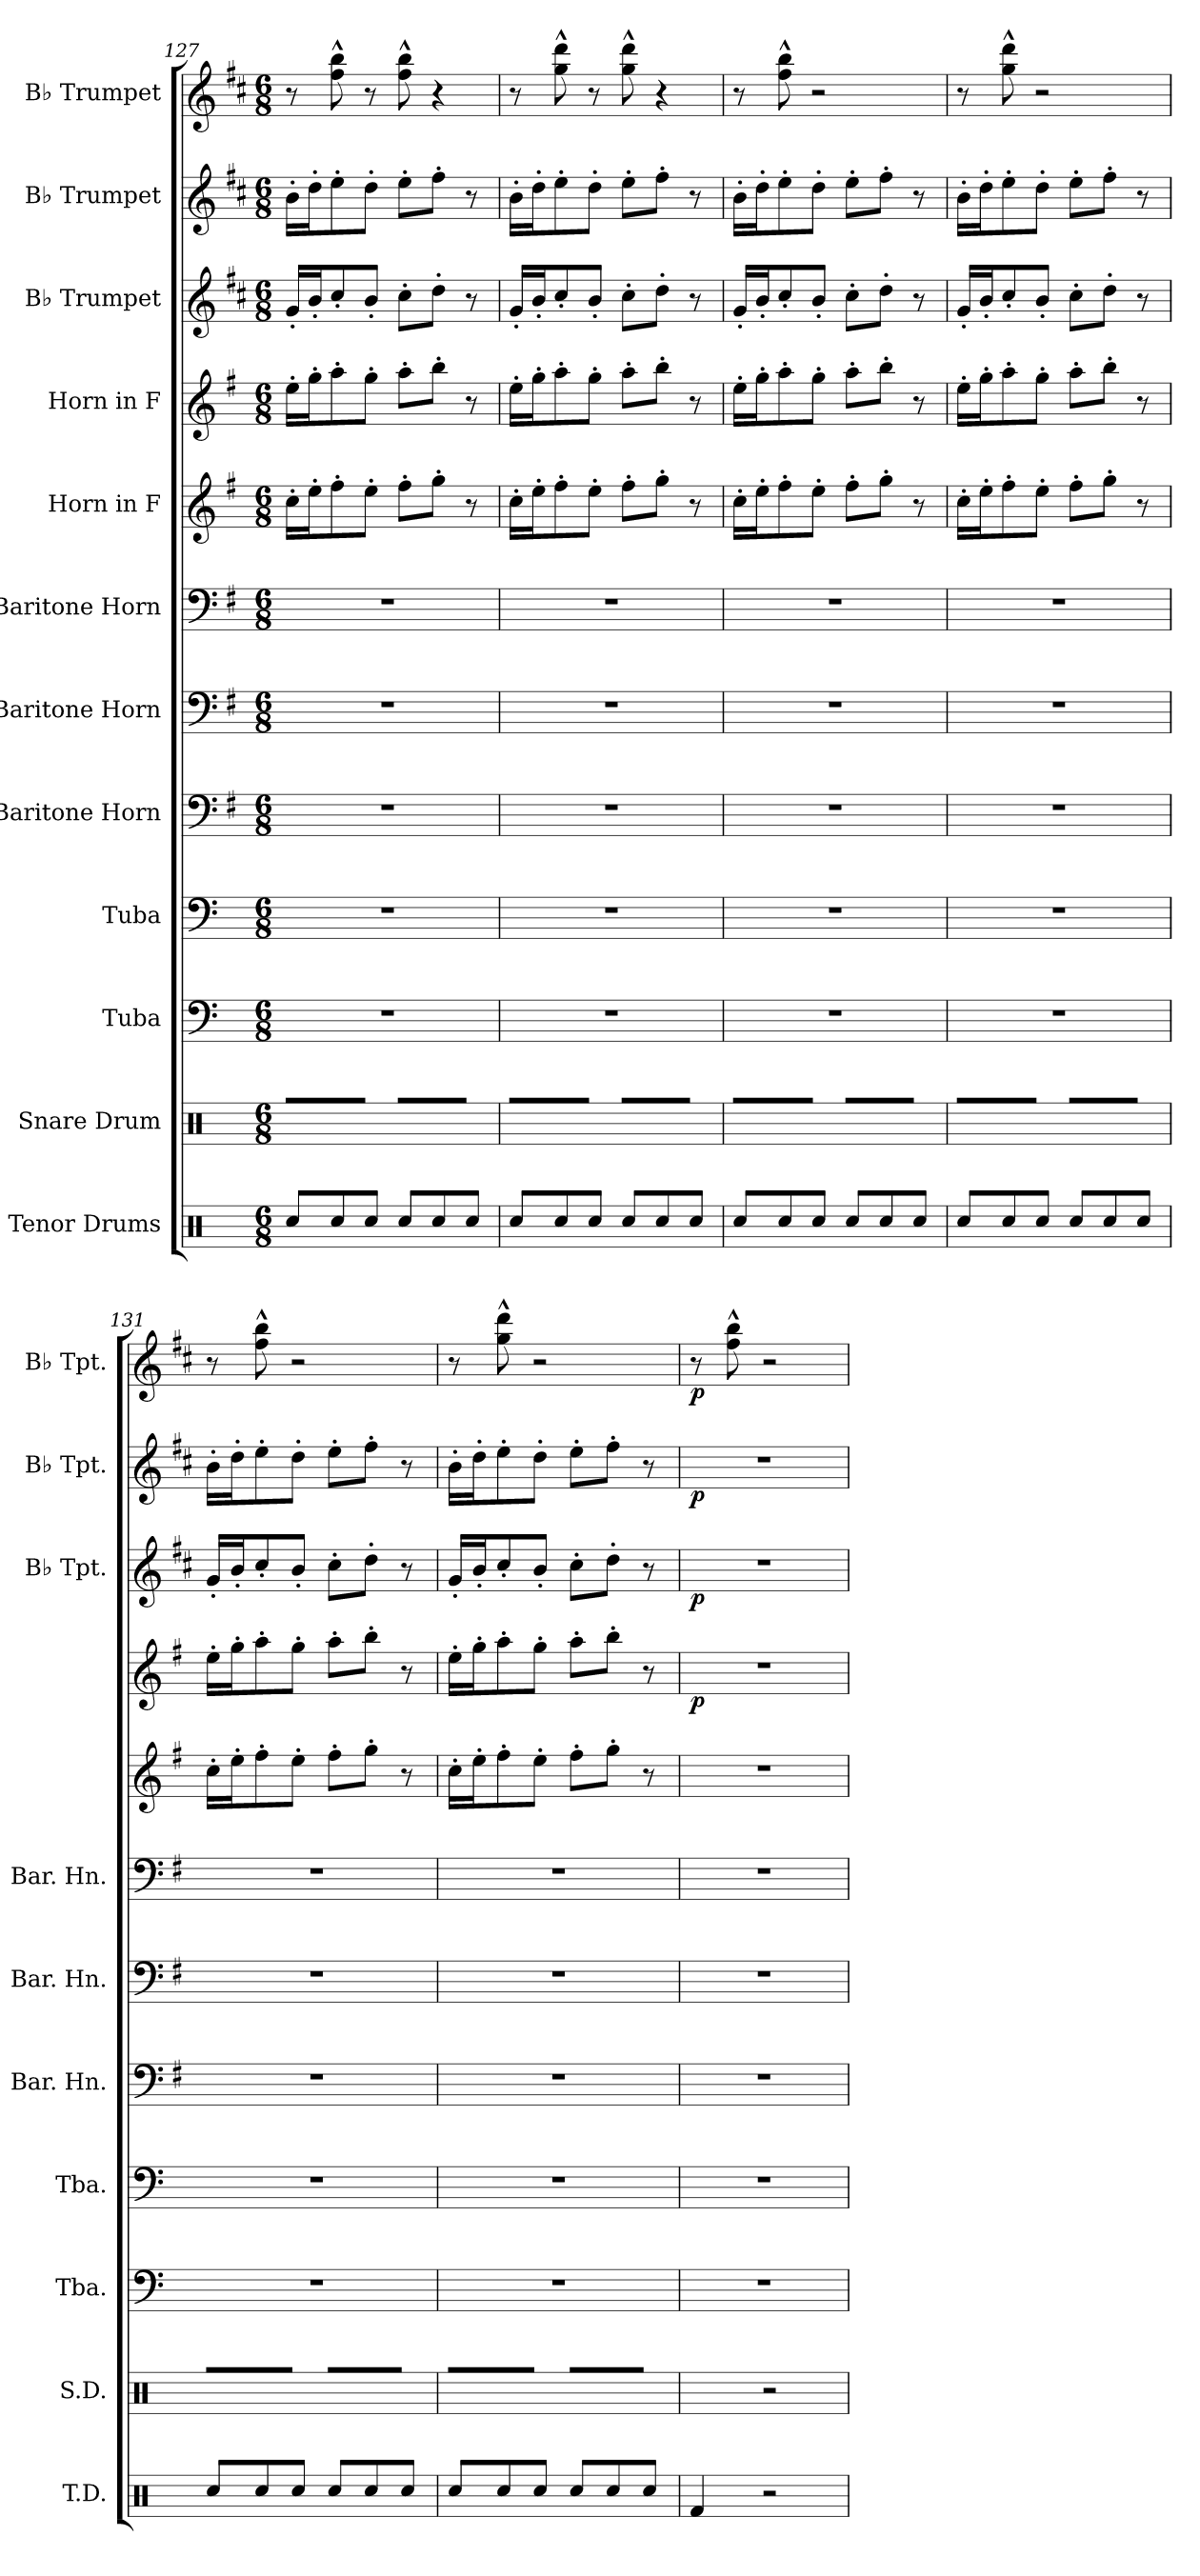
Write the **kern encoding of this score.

**kern	**kern	**kern	**kern	**kern	**kern	**kern	**kern	**kern	**dynam	**kern	**dynam	**kern	**dynam	**kern	**dynam
*part12	*part11	*part10	*part9	*part8	*part7	*part6	*part5	*part4	*part4	*part3	*part3	*part2	*part2	*part1	*part1
*staff12	*staff11	*staff10	*staff9	*staff8	*staff7	*staff6	*staff5	*staff4	*staff4	*staff3	*staff3	*staff2	*staff2	*staff1	*staff1
*I"Tenor Drums	*I"Snare Drum	*I"Tuba	*I"Tuba	*I"Baritone Horn	*I"Baritone Horn	*I"Baritone Horn	*I"Horn in F	*I"Horn in F	*	*I"B♭ Trumpet	*	*I"B♭ Trumpet	*	*I"B♭ Trumpet	*
*I'T.D.	*I'S.D.	*I'Tba.	*I'Tba.	*I'Bar. Hn.	*I'Bar. Hn.	*I'Bar. Hn.	*	*	*	*I'B♭ Tpt.	*	*I'B♭ Tpt.	*	*I'B♭ Tpt.	*
*clefX	*clefX	*clefF4	*clefF4	*clefF4	*clefF4	*clefF4	*clefG2	*clefG2	*	*clefG2	*	*clefG2	*	*clefG2	*
*	*	*	*	*ITrd4c7	*ITrd4c7	*ITrd4c7	*ITrd4c7	*ITrd4c7	*	*ITrd1c2	*	*ITrd1c2	*	*ITrd1c2	*
*k[]	*k[]	*k[]	*k[]	*k[]	*k[]	*k[]	*k[]	*k[]	*	*k[]	*	*k[]	*	*k[]	*
*M6/8	*M6/8	*M6/8	*M6/8	*M6/8	*M6/8	*M6/8	*M6/8	*M6/8	*	*M6/8	*	*M6/8	*	*M6/8	*
=127	=127	=127	=127	=127	=127	=127	=127	=127	=127	=127	=127	=127	=127	=127	=127
8Rcc/L	8R/L	2.r	2.r	2.r	2.r	2.r	16f'\LL	16a'\LL	.	16f'/LL	.	16a'\LL	.	8r	.
.	.	.	.	.	.	.	16a'\J	16cc'\J	.	16a'/J	.	16cc'\J	.	.	.
8Rcc/	8R/	.	.	.	.	.	8b'\	8dd'\	.	8b'/	.	8dd'\	.	8ee\^^ 8aa\^^	.
8Rcc/J	8R/J	.	.	.	.	.	8a'\J	8cc'\J	.	8a'/J	.	8cc'\J	.	8r	.
8Rcc/L	8R/L	.	.	.	.	.	8b'\L	8dd'\L	.	8b'\L	.	8dd'\L	.	8ee\^^ 8aa\^^	.
8Rcc/	8R/	.	.	.	.	.	8cc'\J	8ee'\J	.	8cc'\J	.	8ee'\J	.	4r	.
8Rcc/J	8R/J	.	.	.	.	.	8r	8r	.	8r	.	8r	.	.	.
=128	=128	=128	=128	=128	=128	=128	=128	=128	=128	=128	=128	=128	=128	=128	=128
8Rcc/L	8R/L	2.r	2.r	2.r	2.r	2.r	16f'\LL	16a'\LL	.	16f'/LL	.	16a'\LL	.	8r	.
.	.	.	.	.	.	.	16a'\J	16cc'\J	.	16a'/J	.	16cc'\J	.	.	.
8Rcc/	8R/	.	.	.	.	.	8b'\	8dd'\	.	8b'/	.	8dd'\	.	8ff\^^ 8ccc\^^	.
8Rcc/J	8R/J	.	.	.	.	.	8a'\J	8cc'\J	.	8a'/J	.	8cc'\J	.	8r	.
8Rcc/L	8R/L	.	.	.	.	.	8b'\L	8dd'\L	.	8b'\L	.	8dd'\L	.	8ff\^^ 8ccc\^^	.
8Rcc/	8R/	.	.	.	.	.	8cc'\J	8ee'\J	.	8cc'\J	.	8ee'\J	.	4r	.
8Rcc/J	8R/J	.	.	.	.	.	8r	8r	.	8r	.	8r	.	.	.
!!LO:PB:g=z
=129	=129	=129	=129	=129	=129	=129	=129	=129	=129	=129	=129	=129	=129	=129	=129
8Rcc/L	8R/L	2.r	2.r	2.r	2.r	2.r	16f'\LL	16a'\LL	.	16f'/LL	.	16a'\LL	.	8r	.
.	.	.	.	.	.	.	16a'\J	16cc'\J	.	16a'/J	.	16cc'\J	.	.	.
8Rcc/	8R/	.	.	.	.	.	8b'\	8dd'\	.	8b'/	.	8dd'\	.	8ee\^^ 8aa\^^	.
8Rcc/J	8R/J	.	.	.	.	.	8a'\J	8cc'\J	.	8a'/J	.	8cc'\J	.	2r	.
8Rcc/L	8R/L	.	.	.	.	.	8b'\L	8dd'\L	.	8b'\L	.	8dd'\L	.	.	.
8Rcc/	8R/	.	.	.	.	.	8cc'\J	8ee'\J	.	8cc'\J	.	8ee'\J	.	.	.
8Rcc/J	8R/J	.	.	.	.	.	8r	8r	.	8r	.	8r	.	.	.
=130	=130	=130	=130	=130	=130	=130	=130	=130	=130	=130	=130	=130	=130	=130	=130
8Rcc/L	8R/L	2.r	2.r	2.r	2.r	2.r	16f'\LL	16a'\LL	.	16f'/LL	.	16a'\LL	.	8r	.
.	.	.	.	.	.	.	16a'\J	16cc'\J	.	16a'/J	.	16cc'\J	.	.	.
8Rcc/	8R/	.	.	.	.	.	8b'\	8dd'\	.	8b'/	.	8dd'\	.	8ff\^^ 8ccc\^^	.
8Rcc/J	8R/J	.	.	.	.	.	8a'\J	8cc'\J	.	8a'/J	.	8cc'\J	.	2r	.
8Rcc/L	8R/L	.	.	.	.	.	8b'\L	8dd'\L	.	8b'\L	.	8dd'\L	.	.	.
8Rcc/	8R/	.	.	.	.	.	8cc'\J	8ee'\J	.	8cc'\J	.	8ee'\J	.	.	.
8Rcc/J	8R/J	.	.	.	.	.	8r	8r	.	8r	.	8r	.	.	.
=131	=131	=131	=131	=131	=131	=131	=131	=131	=131	=131	=131	=131	=131	=131	=131
8Rcc/L	8R/L	2.r	2.r	2.r	2.r	2.r	16f'\LL	16a'\LL	.	16f'/LL	.	16a'\LL	.	8r	.
.	.	.	.	.	.	.	16a'\J	16cc'\J	.	16a'/J	.	16cc'\J	.	.	.
8Rcc/	8R/	.	.	.	.	.	8b'\	8dd'\	.	8b'/	.	8dd'\	.	8ee\^^ 8aa\^^	.
8Rcc/J	8R/J	.	.	.	.	.	8a'\J	8cc'\J	.	8a'/J	.	8cc'\J	.	2r	.
8Rcc/L	8R/L	.	.	.	.	.	8b'\L	8dd'\L	.	8b'\L	.	8dd'\L	.	.	.
8Rcc/	8R/	.	.	.	.	.	8cc'\J	8ee'\J	.	8cc'\J	.	8ee'\J	.	.	.
8Rcc/J	8R/J	.	.	.	.	.	8r	8r	.	8r	.	8r	.	.	.
=132	=132	=132	=132	=132	=132	=132	=132	=132	=132	=132	=132	=132	=132	=132	=132
8Rcc/L	8R/L	2.r	2.r	2.r	2.r	2.r	16f'\LL	16a'\LL	.	16f'/LL	.	16a'\LL	.	8r	.
.	.	.	.	.	.	.	16a'\J	16cc'\J	.	16a'/J	.	16cc'\J	.	.	.
8Rcc/	8R/	.	.	.	.	.	8b'\	8dd'\	.	8b'/	.	8dd'\	.	8ff\^^ 8ccc\^^	.
8Rcc/J	8R/J	.	.	.	.	.	8a'\J	8cc'\J	.	8a'/J	.	8cc'\J	.	2r	.
8Rcc/L	8R/L	.	.	.	.	.	8b'\L	8dd'\L	.	8b'\L	.	8dd'\L	.	.	.
8Rcc/	8R/	.	.	.	.	.	8cc'\J	8ee'\J	.	8cc'\J	.	8ee'\J	.	.	.
8Rcc/J	8R/J	.	.	.	.	.	8r	8r	.	8r	.	8r	.	.	.
=133	=133	=133	=133	=133	=133	=133	=133	=133	=133	=133	=133	=133	=133	=133	=133
!	!	!	!	!	!	!	!	!	!LO:DY:b	!	!LO:DY:b	!	!LO:DY:b	!	!LO:DY:b
4Rf/	4R/	2.r	2.r	2.r	2.r	2.r	2.r	2.r	p	2.r	p	2.r	p	8r	p
.	.	.	.	.	.	.	.	.	.	.	.	.	.	8ee\^^ 8aa\^^	.
2r	2r	.	.	.	.	.	.	.	.	.	.	.	.	2r	.
=	=	=	=	=	=	=	=	=	=	=	=	=	=	=	=
*-	*-	*-	*-	*-	*-	*-	*-	*-	*-	*-	*-	*-	*-	*-	*-
